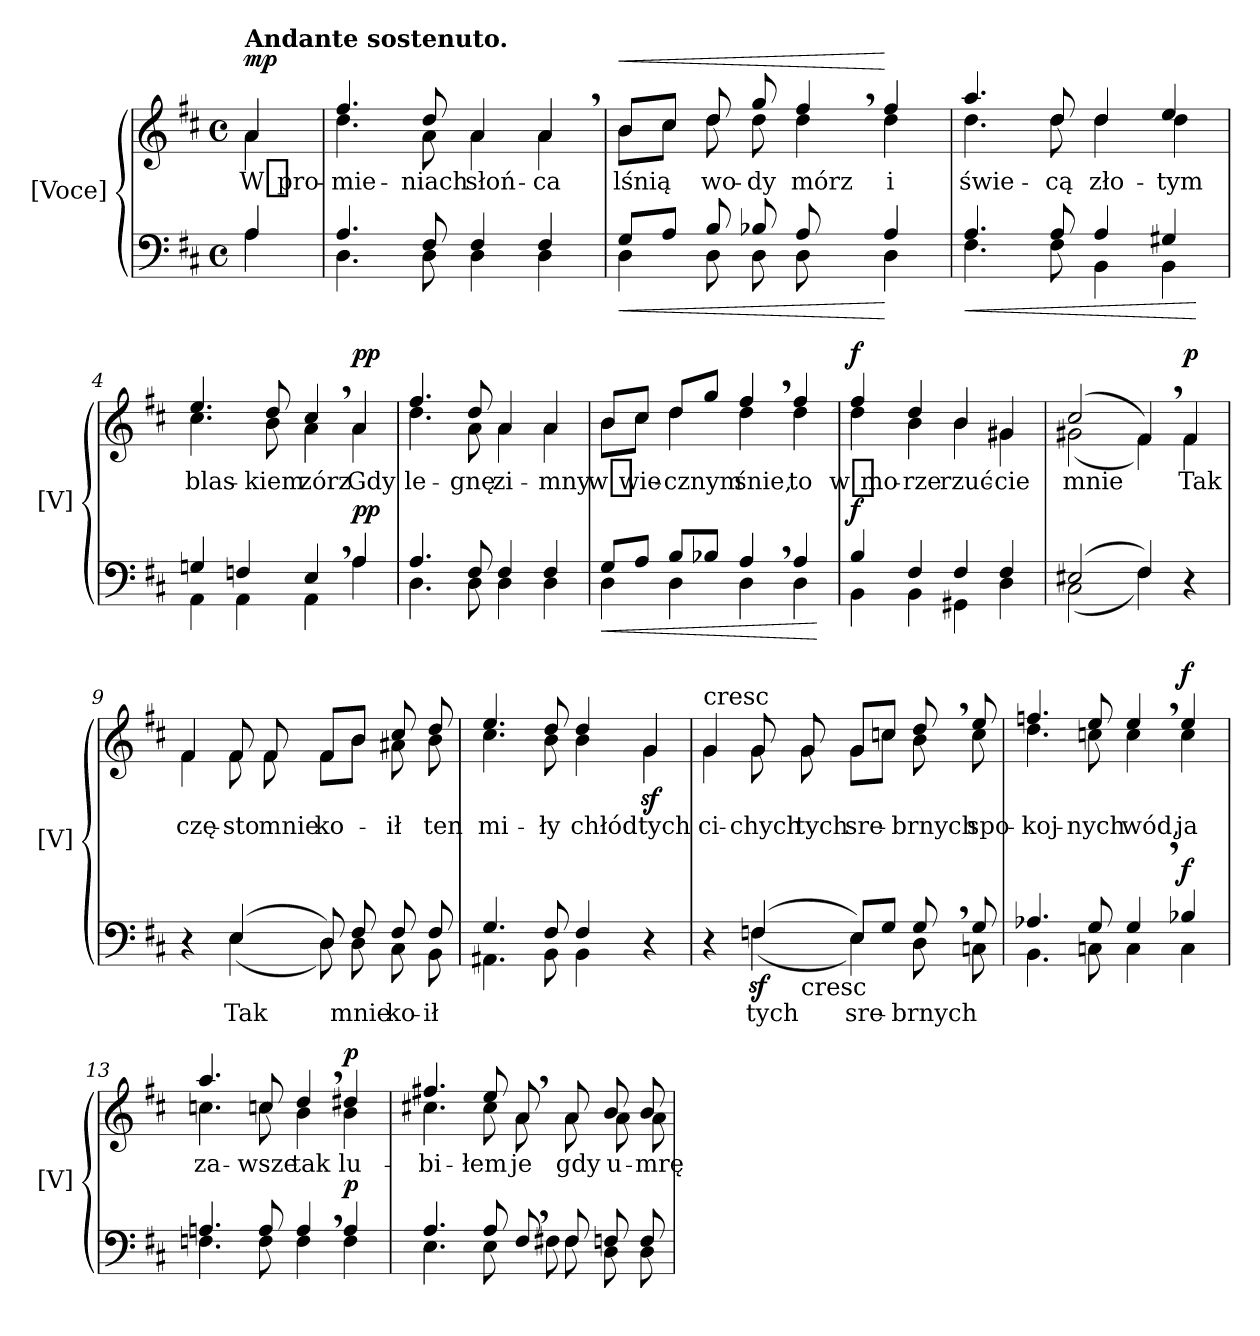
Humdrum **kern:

**kern	**text	**dynam	**kern	**text	**dynam
*part2	*part2	*part2	*part1	*part1	*part1
*staff2	*staff2	*staff2	*staff1	*staff1	*staff1
*I"[Voce]	*	*	*I"[Voce]	*	*
*I'[V]	*	*	*I'[V]	*	*
*clefF4	*	*	*clefG2	*	*
*k[f#c#]	*	*	*k[f#c#]	*	*
*D:	*	*	*D:	*	*
*M4/4	*	*	*M4/4	*	*
*met(c)	*	*	*met(c)	*	*
=	=	=	=	=	=
*^	*	*	*^	*	*
!	!	!	!	!LO:TX:a:B:t=Andante sostenuto.	!	!	!
!	!	!	!	!	!	!	!LO:DY:b
4A/	4A\	.	.	4a/	4a\	W pro-	mp
=1	=1	=1	=1	=1	=1	=1	=1
4.A/	4.D\	.	.	4.ff#/	4.dd\	-mie-	.
8F#/	8D\	.	.	8dd/	8a\	-niach	.
4F#/	4D\	.	.	4a/	4a\	słoń-	.
4F#/	4D\	.	.	4a,/	4a\	-ca	.
=2	=2	=2	=2	=2	=2	=2	=2
!	!	!	!LO:HP:b	!	!	!	!LO:HP:a
8G/L	4D\	.	<	8b/L	8b\L	lśnią	<
8A/J	.	.	.	8cc#/J	8cc#\J	.	.
8B/	8D\	.	.	8dd/	8dd\	wo-	.
8B-X/	8D\	.	.	8gg/	8dd\	-dy	.
8A/	8D\	.	.	4ff#,/	4dd\	mórz	.
8ryy	8ryy	.	.	.	.	.	.
4A/	4D\	.	[	4ff#/	4dd\	i	[
=3	=3	=3	=3	=3	=3	=3	=3
!	!	!	!LO:HP:b	!	!	!	!
4.A/	4.F#\	.	<	4.aa/	4.dd\	świe-	.
8A/	8F#\	.	.	8dd/	8dd\	-cą	.
4A/	4BB\	.	.	4dd/	4dd\	zło-	.
4G#X/	4BB\	.	.	4ee/	4dd\	-tym	.
*v	*v	*	*	*	*	*	*
*	*	*	*v	*v	*	*
.	.	[	.	.	.
=4	=4	=4	=4	=4	=4
*^	*	*	*^	*	*
4Gn/	4AA\	.	.	4.ee/	4.cc#\	blas-	.
4Fn/	4AA\	.	.	.	.	.	.
.	.	.	.	8dd/	8b\	-kiem	.
4E,/	4AA\	.	.	4cc#,/	4a\	zórz	.
!	!	!	!LO:DY:b	!	!	!	!LO:DY:a
4A/	4A\	.	pp	4a/	4a\	Gdy	pp
=5	=5	=5	=5	=5	=5	=5	=5
4.A/	4.D\	.	.	4.ff#/	4.dd\	le-	.
8F#/	8D\	.	.	8dd/	8a\	-gnę	.
4F#/	4D\	.	.	4a/	4a\	zi-	.
4F#/	4D\	.	.	4a/	4a\	-mny	.
=6	=6	=6	=6	=6	=6	=6	=6
!	!	!	!LO:HP:b	!	!	!	!
8G/L	4D\	.	<	8b/L	8b\L	w wie-	.
8A/J	.	.	.	8cc#/J	8cc#\J	.	.
8B/L	4D\	.	.	8dd/L	4dd\	-cznym	.
8B-X/J	.	.	.	8gg/J	.	.	.
4A,/	4D\	.	.	4ff#,/	4dd\	śnie,	.
4A/	4D\	.	.	4ff#/	4dd\	to	.
*v	*v	*	*	*	*	*	*
*	*	*	*v	*v	*	*
.	.	[	.	.	.
=7	=7	=7	=7	=7	=7
*^	*	*	*^	*	*
!	!	!	!LO:DY:b	!	!	!	!LO:DY:a
4B/	4BB\	.	f	4ff#/	4dd\	w mo-	f
4F#/	4BB\	.	.	4dd/	4b\	-rze	.
4F#/	4GG#X\	.	.	4b/	4b\	rzuć-	.
4F#/	4D\	.	.	4g#X/	4g#X\	-cie	.
=8	=8	=8	=8	=8	=8	=8	=8
(2E#X/	(2C#\	.	.	(2cc#/	(2g#X\	mnie	.
4F#/)	4F#\)	.	.	4f#,/)	4f#\)	.	.
!	!	!	!	!	!	!	!LO:DY:a
4r	4ryy	.	.	4f#/	4f#\	Tak	p
=9	=9	=9	=9	=9	=9	=9	=9
4r	4ryy	.	.	4f#/	4f#\	czę-	.
(4E/	(4E\	Tak	.	8f#/	8f#\	-sto	.
.	.	.	.	8f#/	8f#\	mnie	.
8D/)	8D\)	.	.	8f#/L	8f#\L	ko-	.
8F#/	8D\	mnie	.	8b/J	8b\J	.	.
8F#/	8C#\	ko-	.	8cc#/	8a#X\	-ił	.
8F#/	8BB\	-ił	.	8dd/	8b\	ten	.
=10	=10	=10	=10	=10	=10	=10	=10
4.G/	4.AA#X\	.	.	4.ee/	4.cc#\	mi-	.
8F#/	8BB\	.	.	8dd/	8b\	-ły	.
4F#/	4BB\	.	.	4dd/	4b\	chłód	.
4r	4ryy	.	.	4g/	4gz>\	tych	.
=11	=11	=11	=11	=11	=11	=11	=11
!	!	!	!	!LO:TX:a:t=cresc	!	!	!
*	*^	*	*	*	*	*	*
4r	4ryy	4.ryy	.	.	4g/	4g\	ci-	.
(4Fn/	(4Fz<\	.	tych	.	8g/	8g\	-chych	.
!	!	!LO:TX:b:t=cresc	!	!	!	!	!	!
.	.	2ryy	.	.	8g/	8g\	tych	.
8E/L)	4E\)	.	sre-	.	8g/L	8g\L	sre-	.
8G/J	.	.	.	.	8ccn/J	8cc\J	.	.
8G,/	8D\	.	-brnych	.	8dd,/	8b\	-brnych	.
8G/	8Cn\	8ryy	.	.	8ee/	8cc\	spo-	.
*	*v	*v	*	*	*	*	*	*
=12	=12	=12	=12	=12	=12	=12	=12
4.A-X/	4.BB\	.	.	4.ffn/	4.dd\	-koj-	.
8G/	8Cn\	.	.	8ee/	8ccn\	-nych	.
4G,/	4C\	.	.	4ee,/	4cc\	wód,	.
!	!	!	!LO:DY:b	!	!	!	!LO:DY:a
4B-X/	4C\	.	f	4ee/	4cc\	ja	f
=13	=13	=13	=13	=13	=13	=13	=13
4.An/	4.Fn\	.	.	4.aa/	4.ccn\	za-	.
8A/	8F\	.	.	8cc/	8ccn\	-wsze	.
4A,/	4F\	.	.	4dd,/	4b\	tak	.
!	!	!	!LO:DY:b	!	!	!	!LO:DY:a
4A/	4F\	.	p	4dd#X/	4b\	lu-	p
=14	=14	=14	=14	=14	=14	=14	=14
4.A/	4.E\	.	.	4.ff#X/	4.cc#X\	-bi-	.
8A/	8E\	.	.	8ee/	8cc#\	-łem	.
8F#,/	8F#X\	.	.	8a,/	8a\	je	.
8F#/	8F#\	.	.	8a/	8a\	gdy	.
8Fn/	8D\	.	.	8b/	8a\	u-	.
8F/	8D\	.	.	8b/	8a\	-mrę	.
*v	*v	*	*	*	*	*	*
*	*	*	*v	*v	*	*
=	=	=	=	=	=
*-	*-	*-	*-	*-	*-
